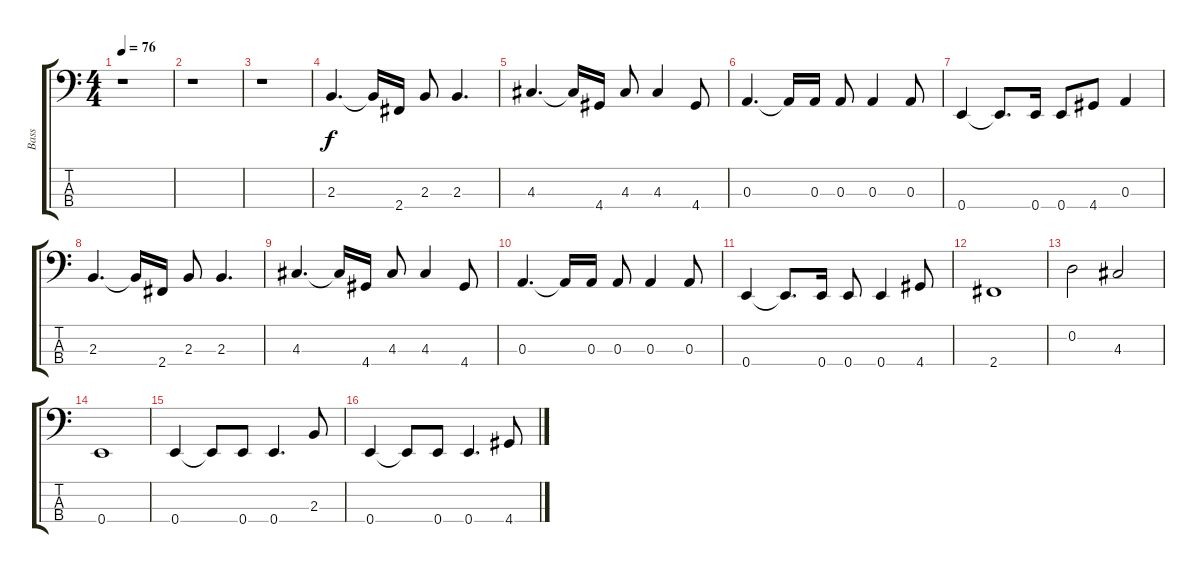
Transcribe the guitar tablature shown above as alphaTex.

\track ("Bass" "Bass") {instrument electricbassfinger}
\staff {score tabs}
\tuning (G2 D2 A1 E1) {hide}
\ts (4 4)
\tempo 76
\clef f4
\ks c
r.1{dy f} |
r.1 |
r.1 |
2.3.4{d} 2.3{t}.16 2.4.16 2.3.8 2.3.4{d} |
4.3.4{d} 4.3{t}.16 4.4.16 4.3.8 4.3.4 4.4.8 |
0.3.4{d} 0.3{t}.16 0.3.16 0.3.8 0.3.4 0.3.8 |
0.4.4 0.4{t}.8{d} 0.4.16 0.4.8 4.4.8 0.3.4 |
2.3.4{d} 2.3{t}.16 2.4.16 2.3.8 2.3.4{d} |
4.3.4{d} 4.3{t}.16 4.4.16 4.3.8 4.3.4 4.4.8 |
0.3.4{d} 0.3{t}.16 0.3.16 0.3.8 0.3.4 0.3.8 |
0.4.4 0.4{t}.8{d} 0.4.16 0.4.8 0.4.4 4.4.8 |
2.4.1 |
0.2.2 4.3.2 |
0.4.1 |
0.4.4 0.4{t}.8 0.4.8 0.4.4{d} 2.3.8 |
0.4.4 0.4{t}.8 0.4.8 0.4.4{d} 4.4.8
